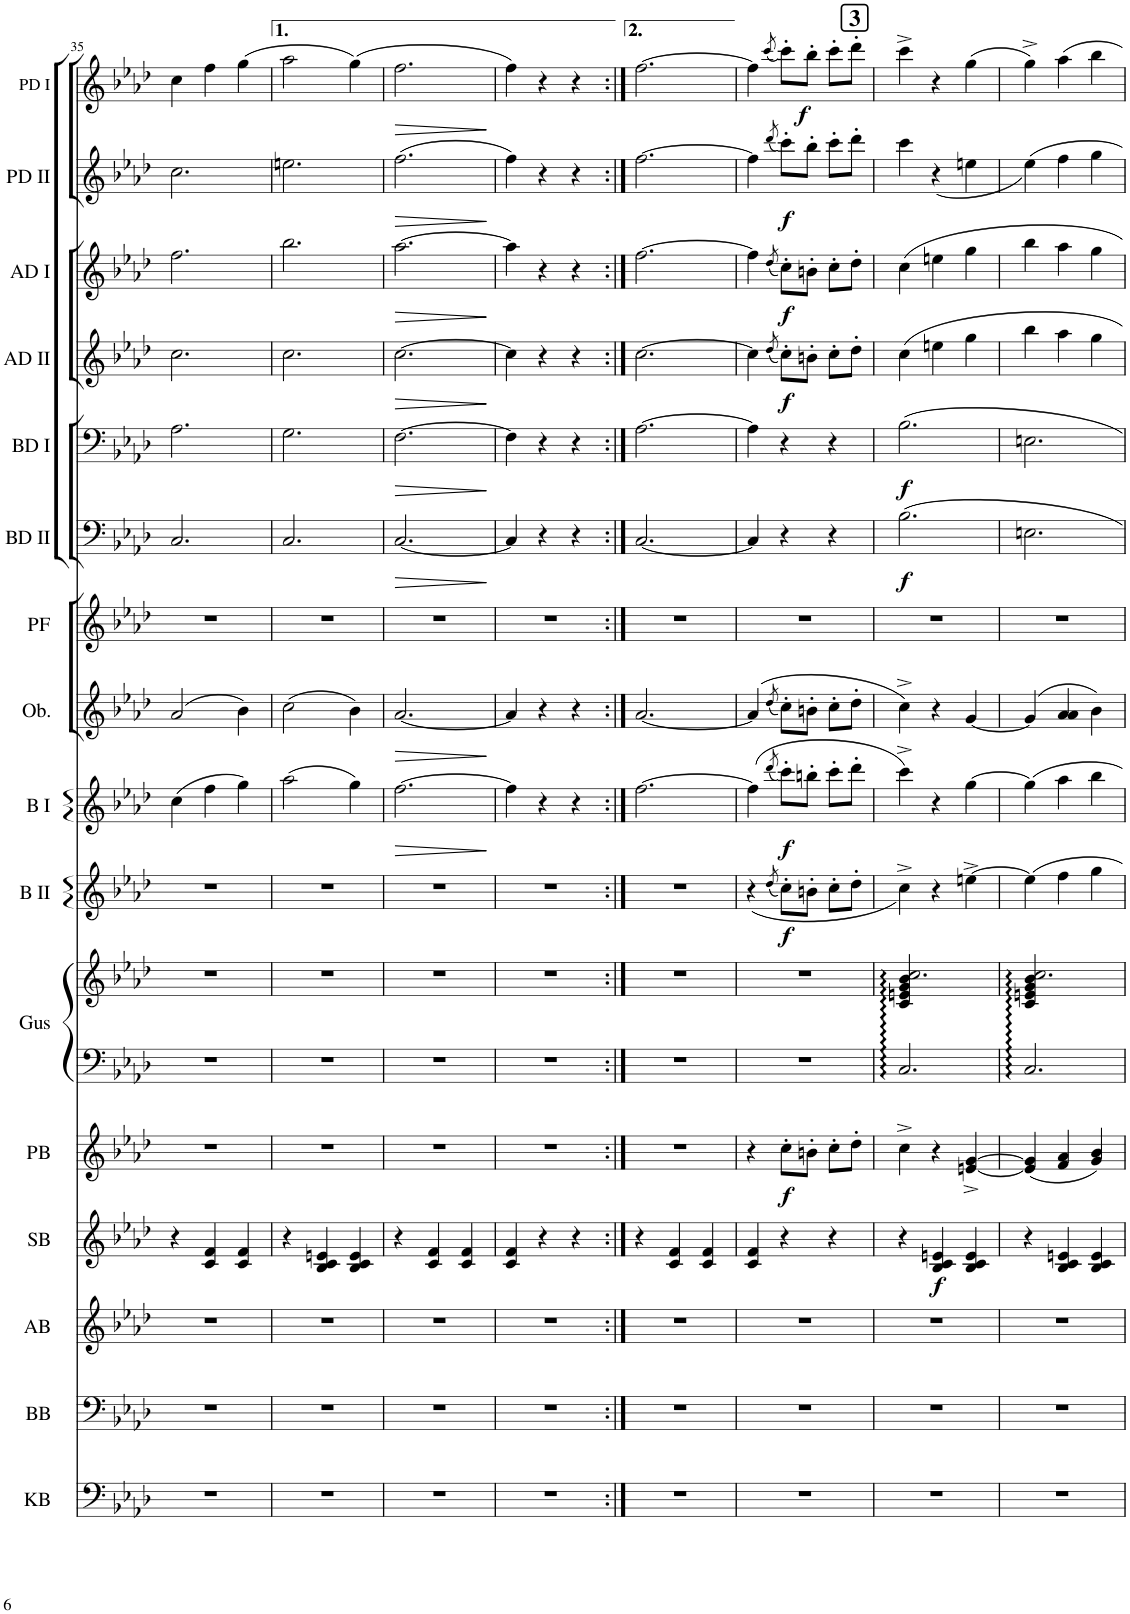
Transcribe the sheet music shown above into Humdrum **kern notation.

**kern	**kern	**kern	**kern	**dynam	**kern	**dynam	**kern	**kern	**kern	**dynam	**kern	**dynam	**kern	**dynam	**kern	**kern	**dynam	**kern	**dynam	**kern	**dynam	**kern	**dynam	**kern	**dynam	**kern	**dynam
*part16	*part15	*part14	*part13	*part13	*part12	*part12	*part11	*part11	*part10	*part10	*part9	*part9	*part8	*part8	*part7	*part6	*part6	*part5	*part5	*part4	*part4	*part3	*part3	*part2	*part2	*part1	*part1
*staff17	*staff16	*staff15	*staff14	*staff14	*staff13	*staff13	*staff12	*staff11	*staff10	*staff10	*staff9	*staff9	*staff8	*staff8	*staff7	*staff6	*staff6	*staff5	*staff5	*staff4	*staff4	*staff3	*staff3	*staff2	*staff2	*staff1	*staff1
*I"Kontrabas	*I"Basbalalajka	*I"Altbalalajka	*I"Sekundbalalajka	*	*I"Primbalalajka	*	*I"Gusli (klaviatur)	*	*I"Bajan II	*	*I"Bajan I	*	*I"Oboe	*	*I"Piccoloflöjt	*I"Basdomra II	*	*I"Basdomra I	*	*I"Altdomra II	*	*I"Altdomra I	*	*I"Primdomra II	*	*I"Primdomra I	*
*I'KB	*I'BB	*I'AB	*I'SB	*	*I'PB	*	*I'Gus	*	*I'B II	*	*I'B I	*	*I'Ob.	*	*I'PF	*I'BD II	*	*I'BD I	*	*I'AD II	*	*I'AD I	*	*I'PD II	*	*I'PD I	*
!!LO:PB:g=z
*clefF4	*clefF4	*clefG2	*clefG2	*	*clefG2	*	*clefF4	*clefG2	*clefG2	*	*clefG2	*	*clefG2	*	*clefG2	*clefF4	*	*clefF4	*	*clefG2	*	*clefG2	*	*clefG2	*	*clefG2	*
*	*	*	*	*	*	*	*	*	*	*	*	*	*	*	*Trd-7c-12	*	*	*	*	*	*	*	*	*	*	*	*
*k[b-e-a-d-]	*k[b-e-a-d-]	*k[b-e-a-d-]	*k[b-e-a-d-]	*	*k[b-e-a-d-]	*	*k[b-e-a-d-]	*k[b-e-a-d-]	*k[b-e-a-d-]	*	*k[b-e-a-d-]	*	*k[b-e-a-d-]	*	*k[b-e-a-d-]	*k[b-e-a-d-]	*	*k[b-e-a-d-]	*	*k[b-e-a-d-]	*	*k[b-e-a-d-]	*	*k[b-e-a-d-]	*	*k[b-e-a-d-]	*
*M3/4	*M3/4	*M3/4	*M3/4	*	*M3/4	*	*M3/4	*M3/4	*M3/4	*	*M3/4	*	*M3/4	*	*M3/4	*M3/4	*	*M3/4	*	*M3/4	*	*M3/4	*	*M3/4	*	*M3/4	*
=35	=35	=35	=35	=35	=35	=35	=35	=35	=35	=35	=35	=35	=35	=35	=35	=35	=35	=35	=35	=35	=35	=35	=35	=35	=35	=35	=35
2.r	2.r	2.r	4r	.	2.r	.	2.r	2.r	2.r	.	(4cc\	.	(2a-/	.	2.r	2.C/	.	2.A-\	.	2.cc\	.	2.ff\	.	2.cc\	.	4cc\	.
.	.	.	4c/ 4f/	.	.	.	.	.	.	.	4ff\	.	.	.	.	.	.	.	.	.	.	.	.	.	.	4ff\	.
.	.	.	4c/ 4f/	.	.	.	.	.	.	.	4gg\)	.	4b-\)	.	.	.	.	.	.	.	.	.	.	.	.	(4gg\	.
=36	=36	=36	=36	=36	=36	=36	=36	=36	=36	=36	=36	=36	=36	=36	=36	=36	=36	=36	=36	=36	=36	=36	=36	=36	=36	=36	=36
2.r	2.r	2.r	4r	.	2.r	.	2.r	2.r	2.r	.	(2aa-\	.	(2cc\	.	2.r	2.C/	.	2.G\	.	2.cc\	.	2.bb-\	.	2.een\	.	2aa-\	.
.	.	.	4B-/ 4c/ 4en/	.	.	.	.	.	.	.	.	.	.	.	.	.	.	.	.	.	.	.	.	.	.	.	.
.	.	.	4B-/ 4c/ 4e/	.	.	.	.	.	.	.	4gg\)	.	4b-\)	.	.	.	.	.	.	.	.	.	.	.	.	(4gg\)	.
=37	=37	=37	=37	=37	=37	=37	=37	=37	=37	=37	=37	=37	=37	=37	=37	=37	=37	=37	=37	=37	=37	=37	=37	=37	=37	=37	=37
!	!	!	!	!	!	!	!	!	!	!	!	!LO:HP:b	!	!LO:HP:b	!	!	!LO:HP:b	!	!LO:HP:b	!	!LO:HP:b	!	!LO:HP:b	!	!LO:HP:b	!	!LO:HP:b
2.r	2.r	2.r	4r	.	2.r	.	2.r	2.r	2.r	.	[2.ff\	>	[2.a-/	>	2.r	[2.C/	>	[2.F\	>	[2.cc\	>	[2.aa-\	>	(2.ff\	>	2.ff\	>
.	.	.	4c/ 4f/	.	.	.	.	.	.	.	.	.	.	.	.	.	.	.	.	.	.	.	.	.	.	.	.
.	.	.	4c/ 4f/	.	.	.	.	.	.	.	.	.	.	.	.	.	.	.	.	.	.	.	.	.	.	.	.
.	.	.	.	.	.	.	.	.	.	.	.	]	.	]	.	.	]	.	]	.	]	.	]	.	]	.	]
=38	=38	=38	=38	=38	=38	=38	=38	=38	=38	=38	=38	=38	=38	=38	=38	=38	=38	=38	=38	=38	=38	=38	=38	=38	=38	=38	=38
2.r	2.r	2.r	4c/ 4f/	.	2.r	.	2.r	2.r	2.r	.	4ff\]	.	4a-/]	.	2.r	4C/]	.	4F\]	.	4cc\]	.	4aa-\]	.	4ff\)	.	4ff\)	.
.	.	.	4r	.	.	.	.	.	.	.	4r	.	4r	.	.	4r	.	4r	.	4r	.	4r	.	4r	.	4r	.
.	.	.	4r	.	.	.	.	.	.	.	4r	.	4r	.	.	4r	.	4r	.	4r	.	4r	.	4r	.	4r	.
=39:|!	=39:|!	=39:|!	=39:|!	=39:|!	=39:|!	=39:|!	=39:|!	=39:|!	=39:|!	=39:|!	=39:|!	=39:|!	=39:|!	=39:|!	=39:|!	=39:|!	=39:|!	=39:|!	=39:|!	=39:|!	=39:|!	=39:|!	=39:|!	=39:|!	=39:|!	=39:|!	=39:|!
2.r	2.r	2.r	4r	.	2.r	.	2.r	2.r	2.r	.	[2.ff\	.	[2.a-/	.	2.r	[2.C/	.	[2.A-\	.	[2.cc\	.	[2.ff\	.	[2.ff\	.	[2.ff\	.
.	.	.	4c/ 4f/	.	.	.	.	.	.	.	.	.	.	.	.	.	.	.	.	.	.	.	.	.	.	.	.
.	.	.	4c/ 4f/	.	.	.	.	.	.	.	.	.	.	.	.	.	.	.	.	.	.	.	.	.	.	.	.
=40	=40	=40	=40	=40	=40	=40	=40	=40	=40	=40	=40	=40	=40	=40	=40	=40	=40	=40	=40	=40	=40	=40	=40	=40	=40	=40	=40
2.r	2.r	2.r	4c/ 4f/	.	4r	.	2.r	2.r	(4r	.	(4ff\]	.	(4a-/]	.	2.r	4C/]	.	4A-\]	.	4cc\]	.	4ff\]	.	4ff\]	.	4ff\]	.
.	.	.	.	.	.	.	.	.	(8qdd-/	.	(8qddd-/	.	(8qdd-/	.	.	.	.	.	.	(8qdd-/	.	(8qdd-/	.	(8qddd-/	.	(8qccc/	.
!	!	!	!	!	!	!LO:DY:b	!	!	!	!LO:DY:b	!	!LO:DY:b	!	!	!	!	!	!	!	!	!LO:DY:b	!	!LO:DY:b	!	!LO:DY:b	!	!LO:DY:b
.	.	.	4r	.	8cc'\L	f	.	.	8cc'\L)	f	8ccc'\L)	f	8cc'\L)	.	.	4r	.	4r	.	8cc'\L)	f	8cc'\L)	f	8ccc'\L)	f	8ccc'\L)	f
.	.	.	.	.	8bn'\J	.	.	.	8bn'\J	.	8bbn'\J	.	8bn'\J	.	.	.	.	.	.	8bn'\J	.	8bn'\J	.	8bb-'\J	.	8bb-'\J	.
.	.	.	4r	.	8cc'\L	.	.	.	8cc'\L	.	8ccc'\L	.	8cc'\L	.	.	4r	.	4r	.	8cc'\L	.	8cc'\L	.	8ccc'\L	.	8ccc'\L	.
.	.	.	.	.	8dd-'\J	.	.	.	8dd-'\J	.	8ddd-'\J	.	8dd-'\J	.	.	.	.	.	.	8dd-'\J	.	8dd-'\J	.	8ddd-'\J	.	8ddd-'\J	.
!!LO:REH:place=s1:a:B:cj:fs=14:t=3
=41	=41	=41	=41	=41	=41	=41	=41	=41	=41	=41	=41	=41	=41	=41	=41	=41	=41	=41	=41	=41	=41	=41	=41	=41	=41	=41	=41
*	*	*	*	*	*	*	*	*^	*	*	*	*	*	*	*	*	*	*	*	*	*	*	*	*	*	*	*
!	!	!	!	!	!	!	!	!	!	!	!	!	!	!	!	!	!	!LO:DY:b	!	!LO:DY:b	!	!	!	!	!	!	!	!
2.r	2.r	2.r	4r	.	4cc^\	.	2.C/	2.cc	4c/ 4en/ 4g/ 4b-/	4cc^\)	.	4ccc^\)	.	4cc^\)	.	2.r	2.B-\	f	2.B-\	f	4cc\	.	4cc\	.	4ccc\	.	4ccc^\	.
!	!	!	!	!LO:DY:b	!	!	!	!	!	!	!	!	!	!	!	!	!	!	!	!	!	!	!	!	!	!	!	!
.	.	.	4B-/ 4c/ 4en/	f	4r	.	.	.	2ryy	4r	.	4r	.	4r	.	.	.	.	.	.	4een\	.	4een\	.	(4r	.	4r	.
.	.	.	4B-/ 4c/ 4e/	.	[4en/^ [4g/^	.	.	.	.	[4een^\	.	[4gg\	.	[4g/	.	.	.	.	.	.	4gg\	.	4gg\	.	4een\	.	(4gg\	.
=42	=42	=42	=42	=42	=42	=42	=42	=42	=42	=42	=42	=42	=42	=42	=42	=42	=42	=42	=42	=42	=42	=42	=42	=42	=42	=42	=42	=42
2.r	2.r	2.r	4r	.	(4e/] 4g/]	.	2.C/	2.cc	4c/ 4en/ 4g/ 4b-/	4ee\]	.	4gg\]	.	(4g/]	.	2.r	2.En\	.	2.En\	.	4bb-\	.	4bb-\	.	4ee-\)	.	4gg^\)	.
.	.	.	4B-/ 4c/ 4en/	.	4f/ 4a-/	.	.	.	2ryy	4ff\	.	4aa-\	.	4a-/ 4a-/	.	.	.	.	.	.	4aa-\	.	4aa-\	.	4ff\	.	4aa-\	.
.	.	.	4B-/ 4c/ 4e/	.	4g/ 4b-/)	.	.	.	.	4gg\	.	4bb-\	.	4b-\)	.	.	.	.	.	.	4gg\	.	4gg\	.	4gg\	.	4bb-\	.
*	*	*	*	*	*	*	*	*v	*v	*	*	*	*	*	*	*	*	*	*	*	*	*	*	*	*	*	*	*
=	=	=	=	=	=	=	=	=	=	=	=	=	=	=	=	=	=	=	=	=	=	=	=	=	=	=	=
*-	*-	*-	*-	*-	*-	*-	*-	*-	*-	*-	*-	*-	*-	*-	*-	*-	*-	*-	*-	*-	*-	*-	*-	*-	*-	*-	*-
